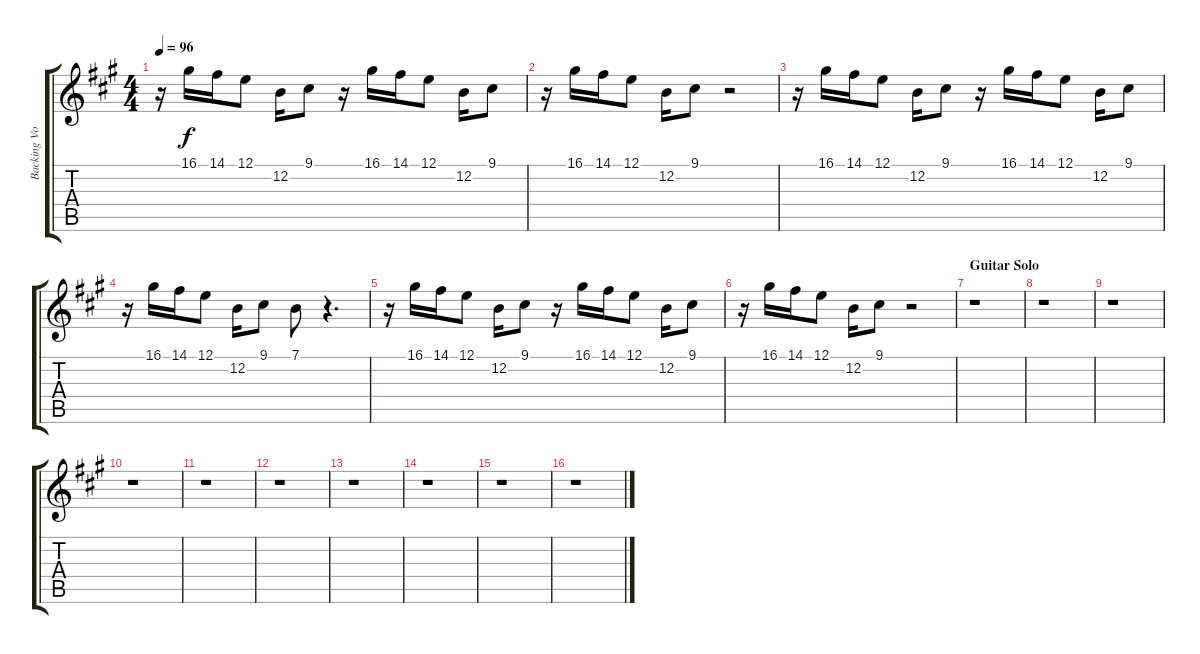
\track ("Backing Vocals" "Backing Vo") {instrument voiceoohs}
\staff {score tabs}
\tuning (E4 B3 G3 D3 A2 E2) {hide}
\ts (4 4)
\tempo 96
\clef g2
\ks a
r.16{dy f} 16.1.16 14.1.16 12.1.8 12.2.16 9.1.8 r.16 16.1.16 14.1.16 12.1.8 12.2.16 9.1.8 |
r.16 16.1.16 14.1.16 12.1.8 12.2.16 9.1.8 r.2 |
r.16 16.1.16 14.1.16 12.1.8 12.2.16 9.1.8 r.16 16.1.16 14.1.16 12.1.8 12.2.16 9.1.8 |
r.16 16.1.16 14.1.16 12.1.8 12.2.16 9.1.8 7.1.8 r.4{d} |
r.16 16.1.16 14.1.16 12.1.8 12.2.16 9.1.8 r.16 16.1.16 14.1.16 12.1.8 12.2.16 9.1.8 |
r.16 16.1.16 14.1.16 12.1.8 12.2.16 9.1.8 r.2 |
\section ("" "Guitar Solo")
r.1 |
r.1 |
r.1 |
r.1 |
r.1 |
r.1 |
r.1 |
r.1 |
r.1 |
r.1
